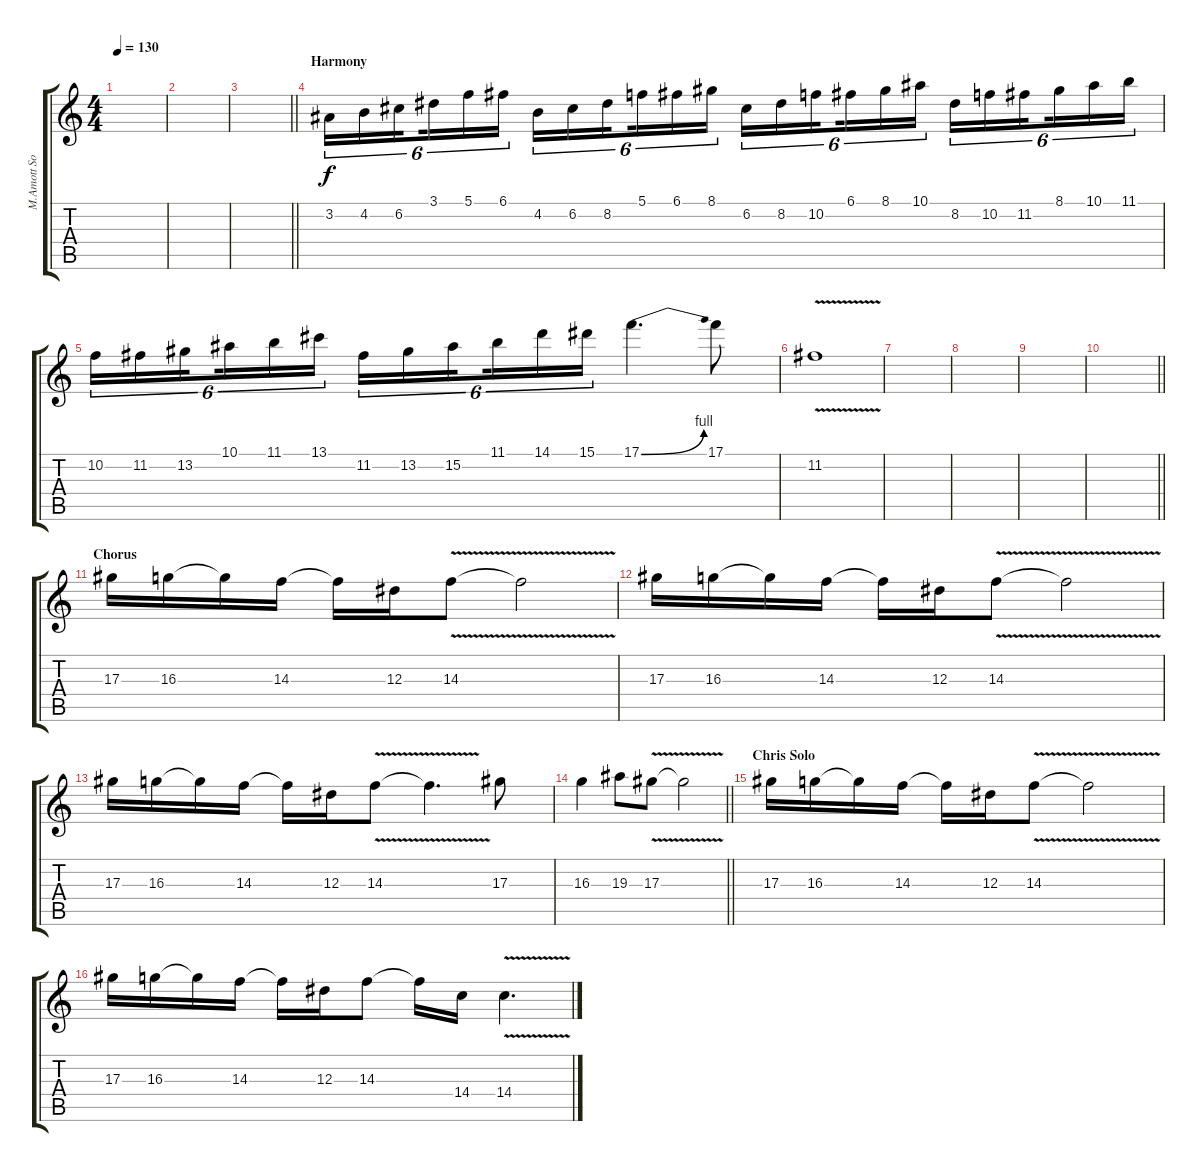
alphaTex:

\track ("M.Amott Solo" "M.Amott So") {instrument distortionguitar}
\staff {score tabs}
\tuning (C4 G3 Eb3 Bb2 F2 C2) {hide}
\ts (4 4)
\tempo 130
\clef g2
\ks c
|
|
\barLineRight lightlight
|
\section ("" "Harmony")
3.2.16{tu (6 4)} 4.2.16{tu (6 4)} 6.2.16{tu (6 4) beam splitsecondary} 3.1.16{tu (6 4)} 5.1.16{tu (6 4)} 6.1.16{tu (6 4)} 4.2.16{tu (6 4)} 6.2.16{tu (6 4)} 8.2.16{tu (6 4) beam splitsecondary} 5.1.16{tu (6 4)} 6.1.16{tu (6 4)} 8.1.16{tu (6 4)} 6.2.16{tu (6 4)} 8.2.16{tu (6 4)} 10.2.16{tu (6 4) beam splitsecondary} 6.1.16{tu (6 4)} 8.1.16{tu (6 4)} 10.1.16{tu (6 4)} 8.2.16{tu (6 4)} 10.2.16{tu (6 4)} 11.2.16{tu (6 4) beam splitsecondary} 8.1.16{tu (6 4)} 10.1.16{tu (6 4)} 11.1.16{tu (6 4)} |
10.2.16{tu (6 4)} 11.2.16{tu (6 4)} 13.2.16{tu (6 4) beam splitsecondary} 10.1.16{tu (6 4)} 11.1.16{tu (6 4)} 13.1.16{tu (6 4)} 11.2.16{tu (6 4)} 13.2.16{tu (6 4)} 15.2.16{tu (6 4) beam splitsecondary} 11.1.16{tu (6 4)} 14.1.16{tu (6 4)} 15.1.16{tu (6 4)} 17.1{be (bend 0 0 60 4)}.4{d} 17.1.8 |
11.2{v}.1 |
|
|
|
\barLineRight lightlight
|
\section ("" "Chorus")
17.3.16 16.3.16 16.3{t}.16 14.3.16 14.3{t}.16 12.3.16 14.3{v}.8 14.3{t}.2 |
17.3.16 16.3.16 16.3{t}.16 14.3.16 14.3{t}.16 12.3.16 14.3{v}.8 14.3{t}.2 |
17.3.16 16.3.16 16.3{t}.16 14.3.16 14.3{t}.16 12.3.16 14.3{v}.8 14.3{t}.4{d} 17.3.8 |
\barLineRight lightlight
16.3.4 19.3.8 17.3{v}.8 17.3{t}.2 |
\section ("" "Chris Solo")
17.3.16 16.3.16 16.3{t}.16 14.3.16 14.3{t}.16 12.3.16 14.3{v}.8 14.3{t}.2 |
17.3.16 16.3.16 16.3{t}.16 14.3.16 14.3{t}.16 12.3.16 14.3.8 14.3{t}.16 14.4.16 14.4{v}.4{d}
